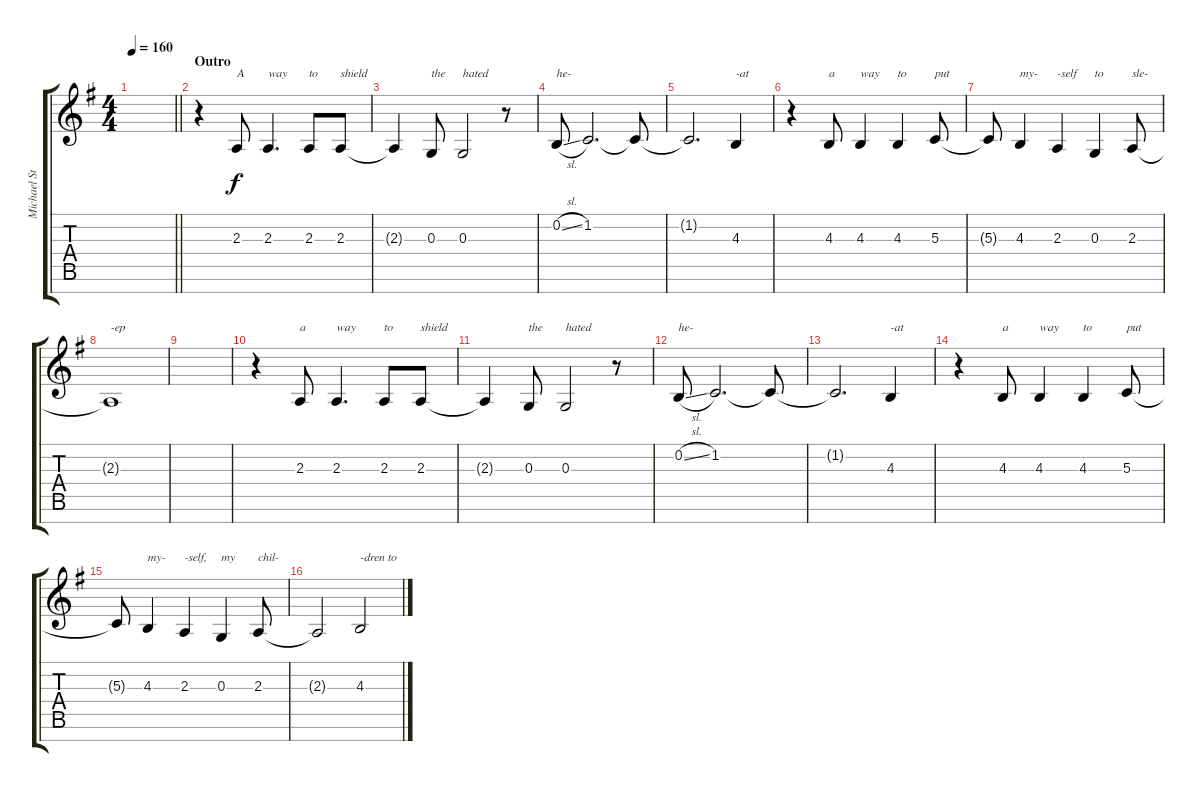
\track ("Michael Stipe" "Michael St") {instrument oboe}
\staff {score tabs}
\tuning (E4 B3 G3 D3 A2 E2 B1) {hide}
\ts (4 4)
\tempo 160
\clef g2
\barLineRight lightlight
\ks g
|
\section ("" "Outro")
r.4 2.3.8{txt "A"} 2.3.4{d txt "way"} 2.3.8{txt "to"} 2.3.8{txt "shield"} |
2.3{t}.4 0.3.8{txt "the"} 0.3.2{txt "hated"} r.8 |
0.2{sl}.8{txt "he-"} 1.2.2{d} 1.2{t}.8 |
1.2{t}.2{d} 4.3.4{txt "-at"} |
r.4 4.3.8{txt "a"} 4.3.4{txt "way"} 4.3.4{txt "to"} 5.3.8{txt "put"} |
5.3{t}.8 4.3.4{txt "my-"} 2.3.4{txt "-self"} 0.3.4{txt "to"} 2.3.8{txt "sle-"} |
2.3{t}.1{txt "-ep"} |
|
r.4 2.3.8{txt "a"} 2.3.4{d txt "way"} 2.3.8{txt "to"} 2.3.8{txt "shield"} |
2.3{t}.4 0.3.8{txt "the "} 0.3.2{txt "hated"} r.8 |
0.2{sl}.8{txt "he-"} 1.2.2{d} 1.2{t}.8 |
1.2{t}.2{d} 4.3.4{txt "-at"} |
r.4 4.3.8{txt "a"} 4.3.4{txt "way"} 4.3.4{txt "to"} 5.3.8{txt "put"} |
5.3{t}.8 4.3.4{txt "my-"} 2.3.4{txt "-self,"} 0.3.4{txt "my"} 2.3.8{txt "chil-"} |
2.3{t}.2 4.3.2{txt "-dren to"}
